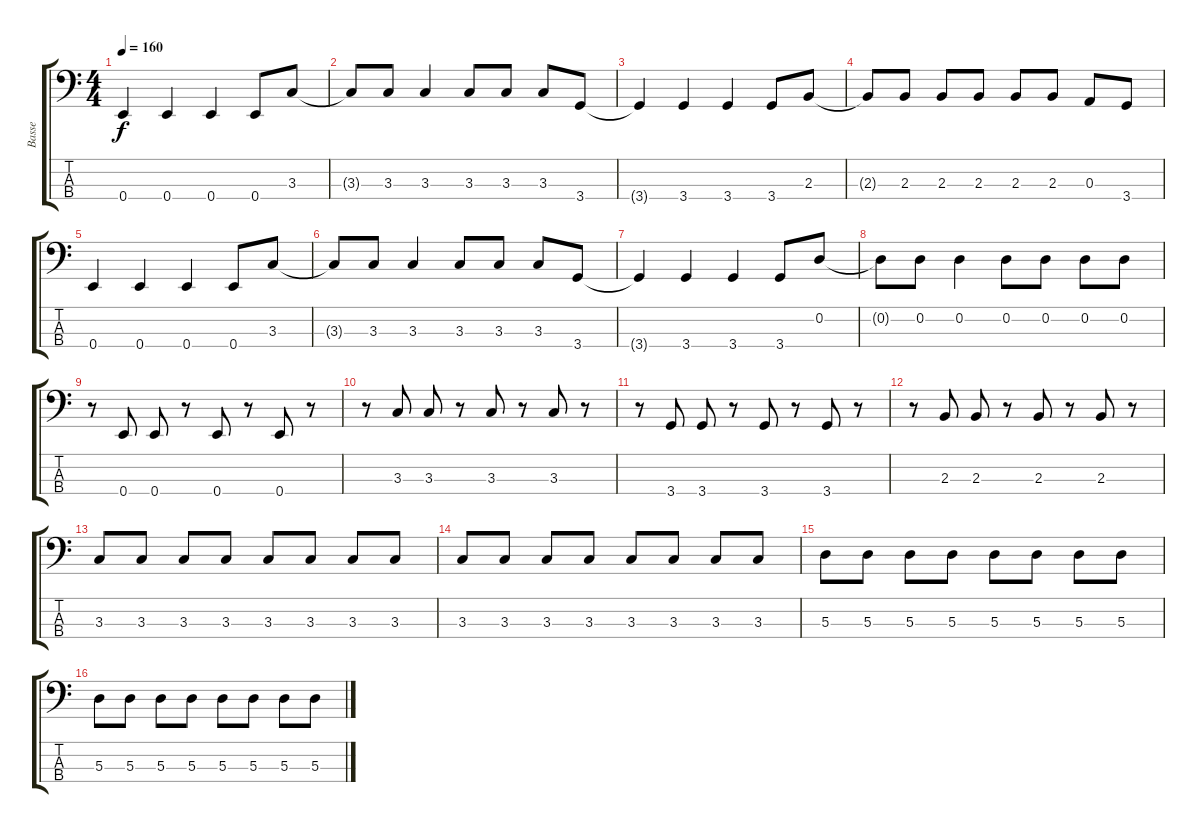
\track ("Basse" "Basse") {instrument electricbassfinger}
\staff {score tabs}
\tuning (G2 D2 A1 E1) {hide}
\ts (4 4)
\tempo 160
\clef f4
\ks c
0.4.4{dy f volume 13} 0.4.4 0.4.4 0.4.8 3.3.8 |
3.3{t}.8 3.3.8 3.3.4 3.3.8 3.3.8 3.3.8 3.4.8 |
3.4{t}.4 3.4.4 3.4.4 3.4.8 2.3.8 |
2.3{t}.8 2.3.8 2.3.8 2.3.8 2.3.8 2.3.8 0.3.8 3.4.8 |
0.4.4{volume 13} 0.4.4 0.4.4 0.4.8 3.3.8 |
3.3{t}.8 3.3.8 3.3.4 3.3.8 3.3.8 3.3.8 3.4.8 |
3.4{t}.4 3.4.4 3.4.4 3.4.8 0.2.8 |
0.2{t}.8 0.2.8 0.2.4 0.2.8 0.2.8 0.2.8 0.2.8 |
r.8 0.4.8 0.4.8 r.8 0.4.8 r.8 0.4.8 r.8 |
r.8 3.3.8 3.3.8 r.8 3.3.8 r.8 3.3.8 r.8 |
r.8 3.4.8 3.4.8 r.8 3.4.8 r.8 3.4.8 r.8 |
r.8 2.3.8 2.3.8 r.8 2.3.8 r.8 2.3.8 r.8 |
3.3.8 3.3.8 3.3.8 3.3.8 3.3.8 3.3.8 3.3.8 3.3.8 |
3.3.8 3.3.8 3.3.8 3.3.8 3.3.8 3.3.8 3.3.8 3.3.8 |
5.3.8 5.3.8 5.3.8 5.3.8 5.3.8 5.3.8 5.3.8 5.3.8 |
5.3.8 5.3.8 5.3.8 5.3.8 5.3.8 5.3.8 5.3.8 5.3.8
